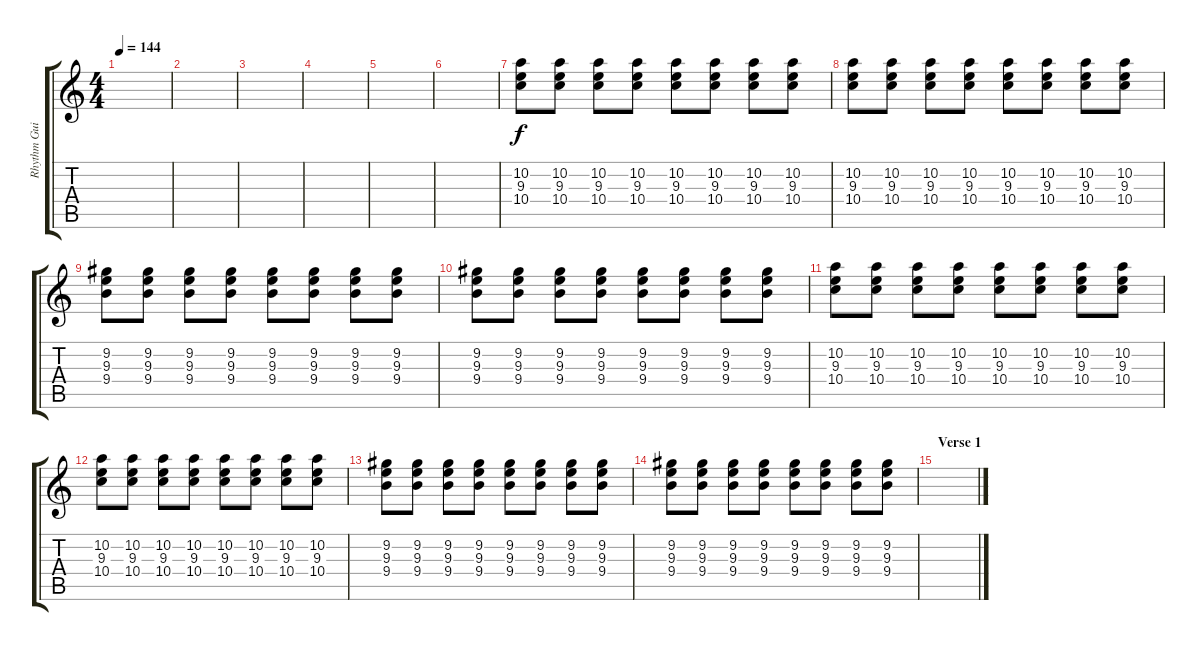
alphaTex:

\track ("Rhythm Guitar 2" "Rhythm Gui") {instrument overdrivenguitar}
\staff {score tabs}
\tuning (E4 B3 G3 D3 A2 E2) {hide}
\ts (4 4)
\tempo 144
\clef g2
\ks c
|
|
|
|
|
|
(10.2 9.3 10.4).8 (10.2 9.3 10.4).8 (10.2 9.3 10.4).8 (10.2 9.3 10.4).8 (10.2 9.3 10.4).8 (10.2 9.3 10.4).8 (10.2 9.3 10.4).8 (10.2 9.3 10.4).8 |
(10.2 9.3 10.4).8 (10.2 9.3 10.4).8 (10.2 9.3 10.4).8 (10.2 9.3 10.4).8 (10.2 9.3 10.4).8 (10.2 9.3 10.4).8 (10.2 9.3 10.4).8 (10.2 9.3 10.4).8 |
(9.2 9.3 9.4).8 (9.2 9.3 9.4).8 (9.2 9.3 9.4).8 (9.2 9.3 9.4).8 (9.2 9.3 9.4).8 (9.2 9.3 9.4).8 (9.2 9.3 9.4).8 (9.2 9.3 9.4).8 |
(9.2 9.3 9.4).8 (9.2 9.3 9.4).8 (9.2 9.3 9.4).8 (9.2 9.3 9.4).8 (9.2 9.3 9.4).8 (9.2 9.3 9.4).8 (9.2 9.3 9.4).8 (9.2 9.3 9.4).8 |
(10.2 9.3 10.4).8 (10.2 9.3 10.4).8 (10.2 9.3 10.4).8 (10.2 9.3 10.4).8 (10.2 9.3 10.4).8 (10.2 9.3 10.4).8 (10.2 9.3 10.4).8 (10.2 9.3 10.4).8 |
(10.2 9.3 10.4).8 (10.2 9.3 10.4).8 (10.2 9.3 10.4).8 (10.2 9.3 10.4).8 (10.2 9.3 10.4).8 (10.2 9.3 10.4).8 (10.2 9.3 10.4).8 (10.2 9.3 10.4).8 |
(9.2 9.3 9.4).8 (9.2 9.3 9.4).8 (9.2 9.3 9.4).8 (9.2 9.3 9.4).8 (9.2 9.3 9.4).8 (9.2 9.3 9.4).8 (9.2 9.3 9.4).8 (9.2 9.3 9.4).8 |
(9.2 9.3 9.4).8 (9.2 9.3 9.4).8 (9.2 9.3 9.4).8 (9.2 9.3 9.4).8 (9.2 9.3 9.4).8 (9.2 9.3 9.4).8 (9.2 9.3 9.4).8 (9.2 9.3 9.4).8 |
\section ("" "Verse 1")
